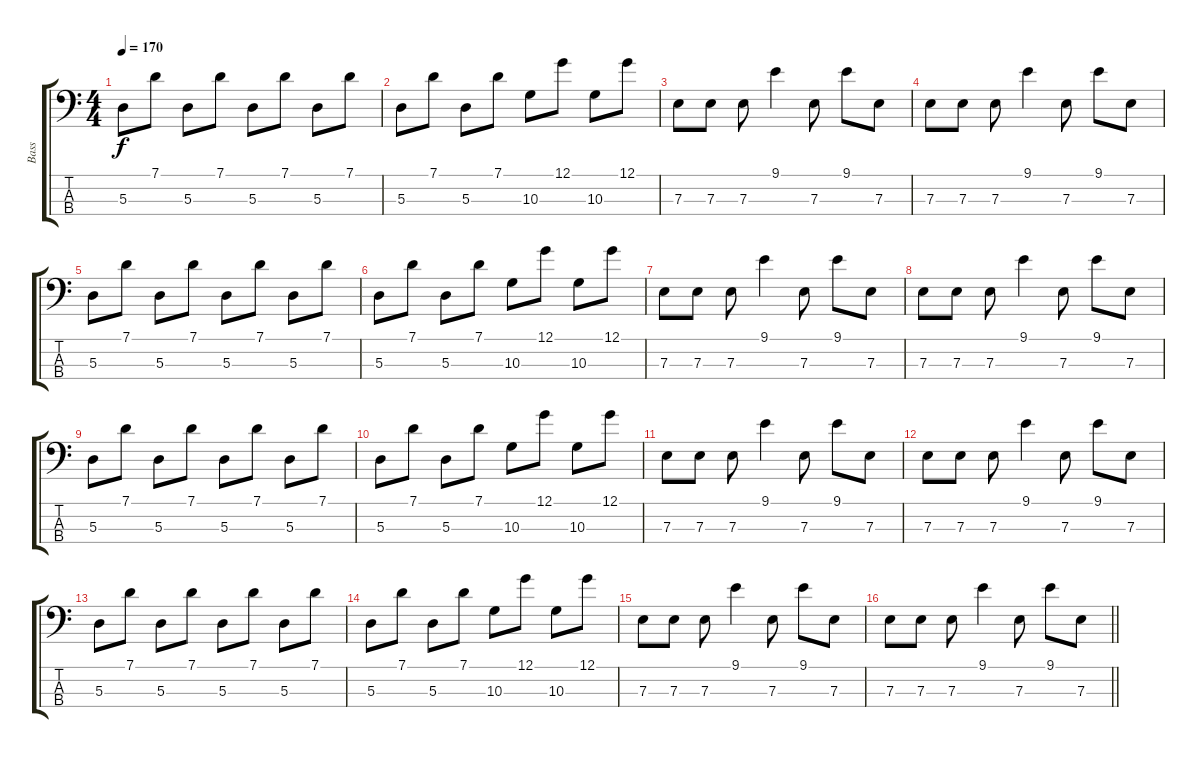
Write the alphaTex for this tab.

\track ("Bass" "Bass") {instrument electricbassfinger}
\staff {score tabs}
\tuning (G2 D2 A1 E1) {hide}
\ts (4 4)
\tempo 170
\clef f4
\ks c
5.3.8{dy f} 7.1.8 5.3.8 7.1.8 5.3.8 7.1.8 5.3.8 7.1.8 |
5.3.8 7.1.8 5.3.8 7.1.8 10.3.8 12.1.8 10.3.8 12.1.8 |
7.3.8 7.3.8 7.3.8 9.1.4 7.3.8 9.1.8 7.3.8 |
7.3.8 7.3.8 7.3.8 9.1.4 7.3.8 9.1.8 7.3.8 |
5.3.8 7.1.8 5.3.8 7.1.8 5.3.8 7.1.8 5.3.8 7.1.8 |
5.3.8 7.1.8 5.3.8 7.1.8 10.3.8 12.1.8 10.3.8 12.1.8 |
7.3.8 7.3.8 7.3.8 9.1.4 7.3.8 9.1.8 7.3.8 |
7.3.8 7.3.8 7.3.8 9.1.4 7.3.8 9.1.8 7.3.8 |
5.3.8 7.1.8 5.3.8 7.1.8 5.3.8 7.1.8 5.3.8 7.1.8 |
5.3.8 7.1.8 5.3.8 7.1.8 10.3.8 12.1.8 10.3.8 12.1.8 |
7.3.8 7.3.8 7.3.8 9.1.4 7.3.8 9.1.8 7.3.8 |
7.3.8 7.3.8 7.3.8 9.1.4 7.3.8 9.1.8 7.3.8 |
5.3.8 7.1.8 5.3.8 7.1.8 5.3.8 7.1.8 5.3.8 7.1.8 |
5.3.8 7.1.8 5.3.8 7.1.8 10.3.8 12.1.8 10.3.8 12.1.8 |
7.3.8 7.3.8 7.3.8 9.1.4 7.3.8 9.1.8 7.3.8 |
\barLineRight lightlight
7.3.8 7.3.8 7.3.8 9.1.4 7.3.8 9.1.8 7.3.8
